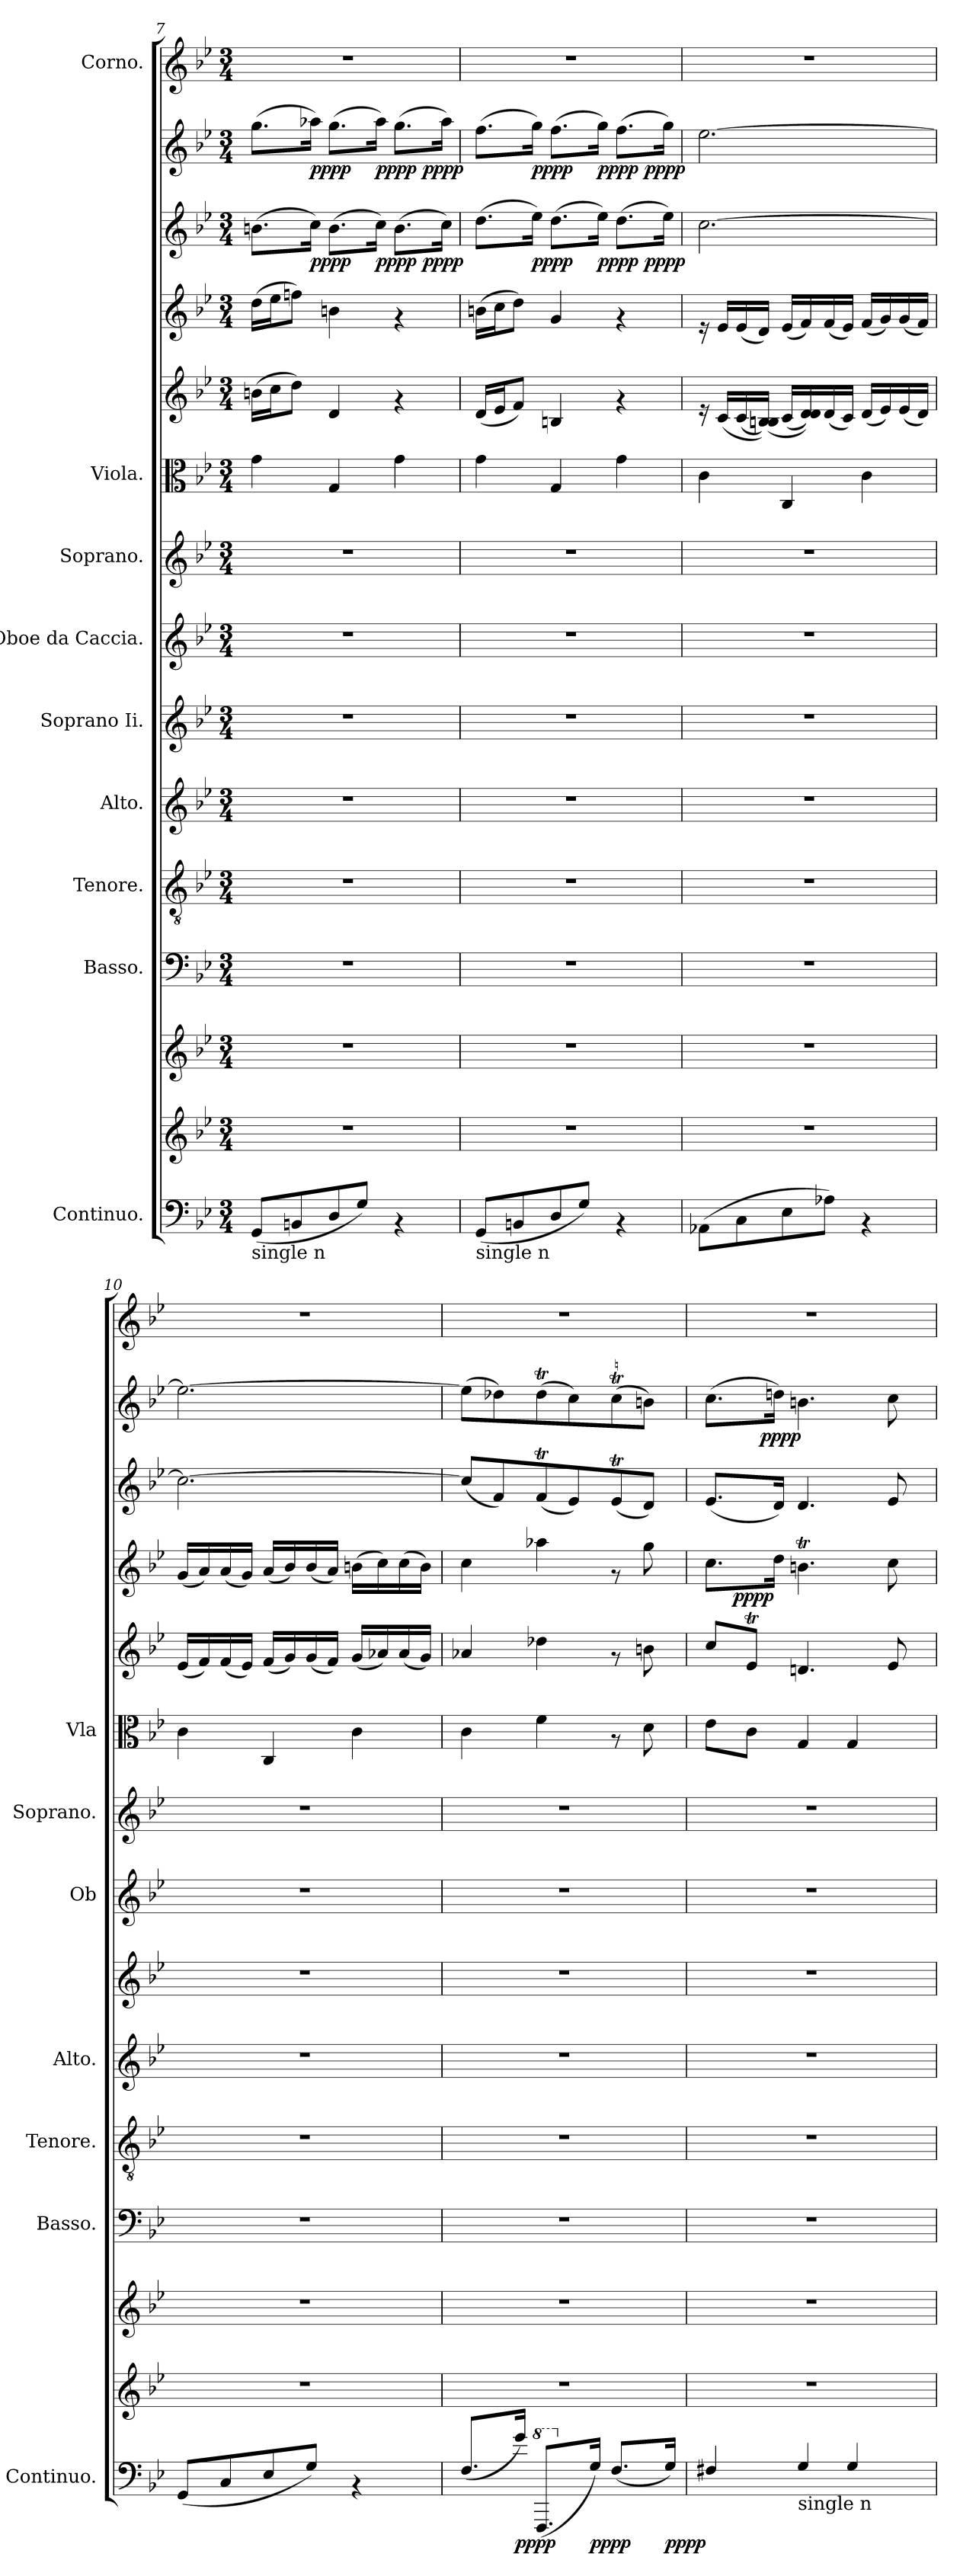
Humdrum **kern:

**kern	**dynam	**kern	**kern	**kern	**kern	**kern	**kern	**kern	**kern	**kern	**kern	**kern	**dynam	**kern	**dynam	**kern	**dynam	**kern
*part15	*part15	*part14	*part13	*part12	*part11	*part10	*part9	*part8	*part7	*part6	*part5	*part4	*part4	*part3	*part3	*part2	*part2	*part1
*staff15	*staff15	*staff14	*staff13	*staff12	*staff11	*staff10	*staff9	*staff8	*staff7	*staff6	*staff5	*staff4	*staff4	*staff3	*staff3	*staff2	*staff2	*staff1
*I"Continuo.	*	*	*	*I"Basso.	*I"Tenore.	*I"Alto.	*I"Soprano Ii.	*I"Oboe da Caccia.	*I"Soprano.	*I"Viola.	*	*	*	*	*	*	*	*I"Corno.
*I'Continuo.	*	*	*	*I'Basso.	*I'Tenore.	*I'Alto.	*	*I'Ob	*I'Soprano.	*I'Vla	*	*	*	*	*	*	*	*
*clefF4	*	*clefG2	*clefG2	*clefF4	*clefGv2	*clefG2	*clefG2	*clefG2	*clefG2	*clefC3	*clefG2	*clefG2	*	*clefG2	*	*clefG2	*	*clefG2
*k[b-e-]	*	*k[b-e-]	*k[b-e-]	*k[b-e-]	*k[b-e-]	*k[b-e-]	*k[b-e-]	*k[b-e-]	*k[b-e-]	*k[b-e-]	*k[b-e-]	*k[b-e-]	*	*k[b-e-]	*	*k[b-e-]	*	*k[b-e-]
*B-:	*	*B-:	*B-:	*B-:	*B-:	*B-:	*B-:	*B-:	*B-:	*B-:	*B-:	*B-:	*	*B-:	*	*B-:	*	*B-:
*M3/4	*	*M3/4	*M3/4	*M3/4	*M3/4	*M3/4	*M3/4	*M3/4	*M3/4	*M3/4	*M3/4	*M3/4	*	*M3/4	*	*M3/4	*	*M3/4
=7	=7	=7	=7	=7	=7	=7	=7	=7	=7	=7	=7	=7	=7	=7	=7	=7	=7	=7
*	*	*	*	*	*	*	*	*	*	*	*	*	*	*^	*	*^	*	*
!LO:TX:b:t=single n	!	!	!	!	!	!	!	!	!	!	!	!	!	!	!	!	!	!	!	!
(<8GG/L	.	2.r	2.r	2.r	2.r	2.r	2.r	2.r	2.r	4g\	(>16bn\LL	(>16dd\LL	.	(>8.bn\L	2ryy	.	(>8.gg\L	2ryy	.	2.r
.	.	.	.	.	.	.	.	.	.	.	16cc\J	16ee-\J	.	.	.	.	.	.	.	.
8BBn/	.	.	.	.	.	.	.	.	.	.	8dd\J)	8ffn\J)	.	.	.	.	.	.	.	.
!	!	!	!	!	!	!	!	!	!	!	!	!	!	!	!	!LO:DY:b	!	!	!LO:DY:b	!
.	.	.	.	.	.	.	.	.	.	.	.	.	.	16cc\Jk)	.	pppp	16aa-X\Jk)	.	pppp	.
8D/	.	.	.	.	.	.	.	.	.	4G/	4d/	4bn\	.	(>8.b\L	.	.	(>8.gg\L	.	.	.
8G/J)	.	.	.	.	.	.	.	.	.	.	.	.	.	.	.	.	.	.	.	.
!	!	!	!	!	!	!	!	!	!	!	!	!	!	!	!	!LO:DY:b	!	!	!LO:DY:b	!
.	.	.	.	.	.	.	.	.	.	.	.	.	.	16cc\Jk)	.	pppp	16aa-\Jk)	.	pppp	.
4rAA	.	.	.	.	.	.	.	.	.	4g\	4rf	4rf	.	(>8.b\L	8ryy	.	(>8.gg\L	8ryy	.	.
!	!	!	!	!	!	!	!	!	!	!	!	!	!	!	!	!LO:DY:b	!	!	!LO:DY:b	!
.	.	.	.	.	.	.	.	.	.	.	.	.	.	.	8ryy	pppp	.	8ryy	pppp	.
.	.	.	.	.	.	.	.	.	.	.	.	.	.	16cc\Jk)	.	.	16aa-\Jk)	.	.	.
=8	=8	=8	=8	=8	=8	=8	=8	=8	=8	=8	=8	=8	=8	=8	=8	=8	=8	=8	=8	=8
!LO:TX:b:t=single n	!	!	!	!	!	!	!	!	!	!	!	!	!	!	!	!	!	!	!	!
(<8GG/L	.	2.r	2.r	2.r	2.r	2.r	2.r	2.r	2.r	4g\	(<16d/LL	(>16bn\LL	.	(>8.dd\L	2ryy	.	(>8.ff\L	2ryy	.	2.r
.	.	.	.	.	.	.	.	.	.	.	16e-/J	16cc\J	.	.	.	.	.	.	.	.
8BBn/	.	.	.	.	.	.	.	.	.	.	8f/J)	8dd\J)	.	.	.	.	.	.	.	.
!	!	!	!	!	!	!	!	!	!	!	!	!	!	!	!	!LO:DY:b	!	!	!LO:DY:b	!
.	.	.	.	.	.	.	.	.	.	.	.	.	.	16ee-\Jk)	.	pppp	16gg\Jk)	.	pppp	.
8D/	.	.	.	.	.	.	.	.	.	4G/	4Bn/	4g/	.	(>8.dd\L	.	.	(>8.ff\L	.	.	.
8G/J)	.	.	.	.	.	.	.	.	.	.	.	.	.	.	.	.	.	.	.	.
!	!	!	!	!	!	!	!	!	!	!	!	!	!	!	!	!LO:DY:b	!	!	!LO:DY:b	!
.	.	.	.	.	.	.	.	.	.	.	.	.	.	16ee-\Jk)	.	pppp	16gg\Jk)	.	pppp	.
4rAA	.	.	.	.	.	.	.	.	.	4g\	4rf	4rf	.	(>8.dd\L	8ryy	.	(>8.ff\L	8ryy	.	.
!	!	!	!	!	!	!	!	!	!	!	!	!	!	!	!	!LO:DY:b	!	!	!LO:DY:b	!
.	.	.	.	.	.	.	.	.	.	.	.	.	.	.	8ryy	pppp	.	8ryy	pppp	.
.	.	.	.	.	.	.	.	.	.	.	.	.	.	16ee-\Jk)	.	.	16gg\Jk)	.	.	.
*	*	*	*	*	*	*	*	*	*	*	*	*	*	*v	*v	*	*	*	*	*
*	*	*	*	*	*	*	*	*	*	*	*	*	*	*	*	*v	*v	*	*
!!LO:PB:g=z
=9	=9	=9	=9	=9	=9	=9	=9	=9	=9	=9	=9	=9	=9	=9	=9	=9	=9	=9
(>8AA-X<\L	.	2.r	2.r	2.r	2.r	2.r	2.r	2.r	2.r	4c\	16re	16re	.	[>2.cc\	.	[>2.ee-\	.	2.r
.	.	.	.	.	.	.	.	.	.	.	(<16c/LL	16e-/LL	.	.	.	.	.	.
8C\	.	.	.	.	.	.	.	.	.	.	(<16c/	(<16e-/	.	.	.	.	.	.
.	.	.	.	.	.	.	.	.	.	.	(>16Bn/ 16Bn/JJ))	16d/JJ)	.	.	.	.	.	.
8E-\	.	.	.	.	.	.	.	.	.	4C/	(<16c/LL	(<16e-/LL	.	.	.	.	.	.
.	.	.	.	.	.	.	.	.	.	.	16d/ 16d/))	16f/)	.	.	.	.	.	.
8A-X\J)	.	.	.	.	.	.	.	.	.	.	(<16d/	(<16f/	.	.	.	.	.	.
.	.	.	.	.	.	.	.	.	.	.	16c/JJ)	16e-/JJ)	.	.	.	.	.	.
4rAA	.	.	.	.	.	.	.	.	.	4c\	(<16d/LL	(<16f/LL	.	.	.	.	.	.
.	.	.	.	.	.	.	.	.	.	.	16e-/)	16g/)	.	.	.	.	.	.
.	.	.	.	.	.	.	.	.	.	.	(<16e-/	(<16g/	.	.	.	.	.	.
.	.	.	.	.	.	.	.	.	.	.	16d/JJ)	16f/JJ)	.	.	.	.	.	.
=10	=10	=10	=10	=10	=10	=10	=10	=10	=10	=10	=10	=10	=10	=10	=10	=10	=10	=10
(<8GG/L	.	2.r	2.r	2.r	2.r	2.r	2.r	2.r	2.r	4c\	(<16e-/LL	(<16g/LL	.	2.cc\_	.	2.ee-\_	.	2.r
.	.	.	.	.	.	.	.	.	.	.	16f/)	16a/)	.	.	.	.	.	.
8C/	.	.	.	.	.	.	.	.	.	.	(<16f/	(<16a/	.	.	.	.	.	.
.	.	.	.	.	.	.	.	.	.	.	16e-/JJ)	16g/JJ)	.	.	.	.	.	.
8E-/	.	.	.	.	.	.	.	.	.	4C/	(<16f/LL	(<16a/LL	.	.	.	.	.	.
.	.	.	.	.	.	.	.	.	.	.	16g/)	16b-/)	.	.	.	.	.	.
8G/J)	.	.	.	.	.	.	.	.	.	.	(<16g/	(<16b-/	.	.	.	.	.	.
.	.	.	.	.	.	.	.	.	.	.	16f/JJ)	16a/JJ)	.	.	.	.	.	.
4rAA	.	.	.	.	.	.	.	.	.	4c\	(<16g/LL	(>16bn\LL	.	.	.	.	.	.
.	.	.	.	.	.	.	.	.	.	.	16a-X/)	16cc\)	.	.	.	.	.	.
.	.	.	.	.	.	.	.	.	.	.	(<16a-/	(>16cc\	.	.	.	.	.	.
.	.	.	.	.	.	.	.	.	.	.	16g/JJ)	16b\JJ)	.	.	.	.	.	.
=11	=11	=11	=11	=11	=11	=11	=11	=11	=11	=11	=11	=11	=11	=11	=11	=11	=11	=11
(<8.F/L	.	2.r	2.r	2.r	2.r	2.r	2.r	2.r	2.r	4c\	4a-X/	4cc\	.	(<8cc/L]	.	(>8ee-\L]	.	2.r
.	.	.	.	.	.	.	.	.	.	.	.	.	.	8f/)	.	8dd-X\)	.	.
!	!LO:DY:b	!	!	!	!	!	!	!	!	!	!	!	!	!	!	!	!	!
16g/Jk)	pppp	.	.	.	.	.	.	.	.	.	.	.	.	.	.	.	.	.
*8va	*	*	*	*	*	*	*	*	*	*	*	*	*	*	*	*	*	*
(<8.FF/L	.	.	.	.	.	.	.	.	.	4f\	4dd-X\	4aa-X\	.	(<8fT/	.	(>8dd-T\	.	.
.	.	.	.	.	.	.	.	.	.	.	.	.	.	8e-/)	.	8cc\)	.	.
*X8va	*	*	*	*	*	*	*	*	*	*	*	*	*	*	*	*	*	*
!	!LO:DY:b	!	!	!	!	!	!	!	!	!	!	!	!	!	!	!	!	!
16G/Jk)	pppp	.	.	.	.	.	.	.	.	.	.	.	.	.	.	.	.	.
(<8.F</L	.	.	.	.	.	.	.	.	.	8rG	8rf	8rf	.	(<8e-T/	.	(>8ccT\	.	.
.	.	.	.	.	.	.	.	.	.	8d\	8bn\	8gg\	.	8d/J)	.	8bn\J)	.	.
!	!LO:DY:b	!	!	!	!	!	!	!	!	!	!	!	!	!	!	!	!	!
16G/Jk)	pppp	.	.	.	.	.	.	.	.	.	.	.	.	.	.	.	.	.
=12	=12	=12	=12	=12	=12	=12	=12	=12	=12	=12	=12	=12	=12	=12	=12	=12	=12	=12
*	*	*	*	*	*	*	*	*	*	*	*	*^	*	*	*	*^	*	*
4F#X</	.	2.r	2.r	2.r	2.r	2.r	2.r	2.r	2.r	8e-\L	8cc/L	8.cc\L	16.ryy	.	(<8.e-/L	.	(>8.cc\L	8ryy	.	2.r
!	!	!	!	!	!	!	!	!	!	!	!	!	!	!LO:DY:b	!	!	!	!	!	!
.	.	.	.	.	.	.	.	.	.	.	.	.	2ryy	pppp	.	.	.	.	.	.
.	.	.	.	.	.	.	.	.	.	8c\J	8e-T/J	.	.	.	.	.	.	32ryy	.	.
!	!	!	!	!	!	!	!	!	!	!	!	!	!	!	!	!	!	!	!LO:DY:b	!
.	.	.	.	.	.	.	.	.	.	.	.	.	.	.	.	.	.	2ryy	pppp	.
.	.	.	.	.	.	.	.	.	.	.	.	16dd\Jk	.	.	16d/Jk)	.	16ddn\Jk)	.	.	.
!LO:TX:b:t=single n	!	!	!	!	!	!	!	!	!	!	!	!	!	!	!	!	!	!	!	!
4G/	.	.	.	.	.	.	.	.	.	4G/	4.dn/	4.bnt\	.	.	4.d/	.	4.bn\	.	.	.
4G/	.	.	.	.	.	.	.	.	.	4G/	.	.	.	.	.	.	.	.	.	.
.	.	.	.	.	.	.	.	.	.	.	.	.	8ryy	.	.	.	.	.	.	.
.	.	.	.	.	.	.	.	.	.	.	8e-/	8cc\	.	.	8e-/	.	8cc\	.	.	.
.	.	.	.	.	.	.	.	.	.	.	.	.	.	.	.	.	.	16.ryy	.	.
.	.	.	.	.	.	.	.	.	.	.	.	.	32ryy	.	.	.	.	.	.	.
*	*	*	*	*	*	*	*	*	*	*	*	*v	*v	*	*	*	*v	*v	*	*
=	=	=	=	=	=	=	=	=	=	=	=	=	=	=	=	=	=	=
*-	*-	*-	*-	*-	*-	*-	*-	*-	*-	*-	*-	*-	*-	*-	*-	*-	*-	*-
